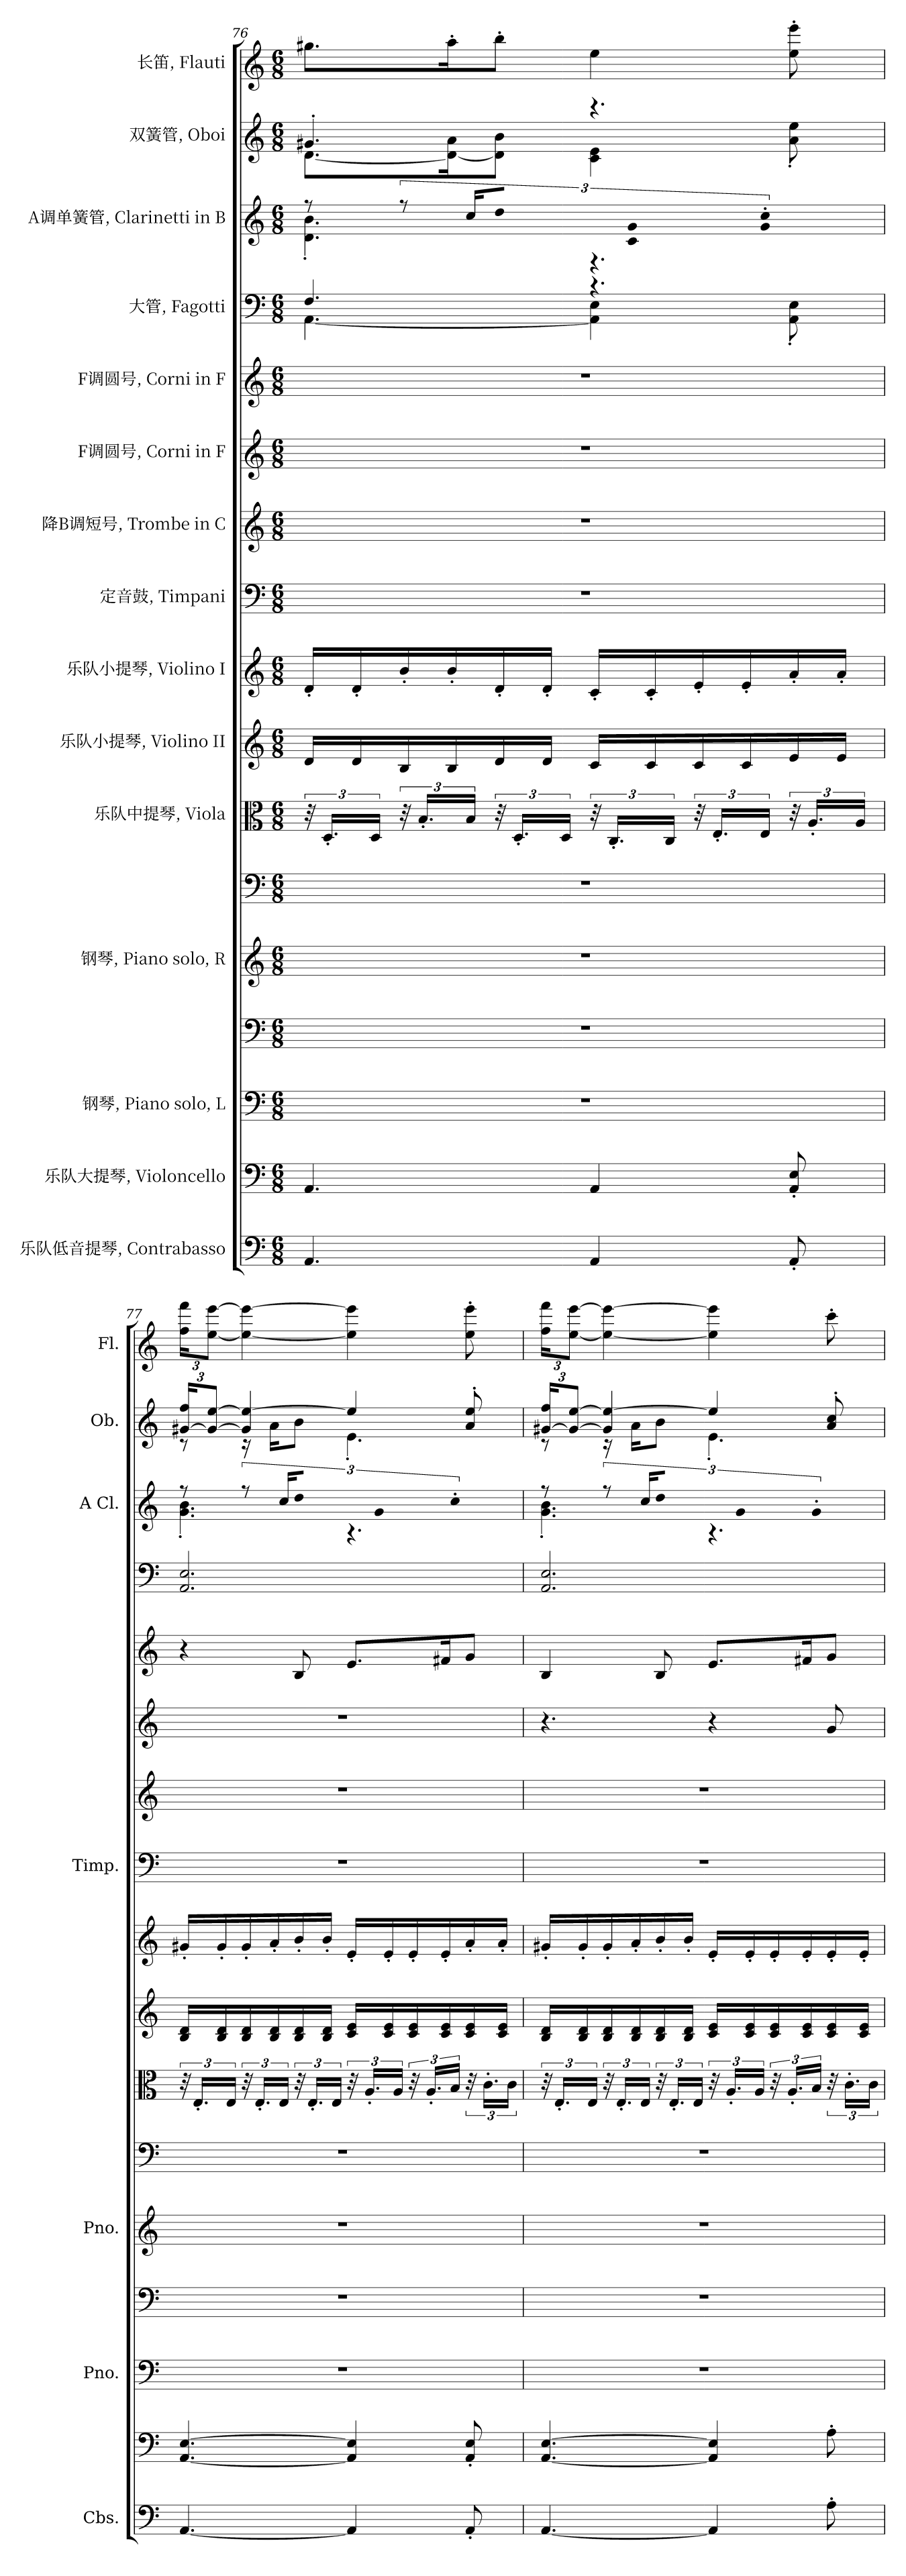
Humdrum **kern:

**kern	**kern	**kern	**kern	**kern	**kern	**kern	**kern	**kern	**kern	**kern	**kern	**kern	**kern	**kern	**kern	**kern
*part15	*part14	*part13	*part13	*part12	*part12	*part11	*part10	*part9	*part8	*part7	*part6	*part5	*part4	*part3	*part2	*part1
*staff17	*staff16	*staff15	*staff14	*staff13	*staff12	*staff11	*staff10	*staff9	*staff8	*staff7	*staff6	*staff5	*staff4	*staff3	*staff2	*staff1
*I"乐队低音提琴, Contrabasso	*I"乐队大提琴, Violoncello	*I"钢琴, Piano solo, L	*	*I"钢琴, Piano solo, R	*	*I"乐队中提琴, Viola	*I"乐队小提琴, Violino II	*I"乐队小提琴, Violino I	*I"定音鼓, Timpani	*I"降B调短号, Trombe in C	*I"F调圆号, Corni in F	*I"F调圆号, Corni in F	*I"大管, Fagotti	*I"A调单簧管, Clarinetti in B	*I"双簧管, Oboi	*I"长笛, Flauti
*I'Cbs.	*	*I'Pno.	*	*I'Pno.	*	*	*	*	*I'Timp.	*	*	*	*	*I'A Cl.	*I'Ob.	*I'Fl.
!!LO:PB:g=z
*clefF4	*clefF4	*clefF4	*clefF4	*clefG2	*clefF4	*clefC3	*clefG2	*clefG2	*clefF4	*clefG2	*clefG2	*clefG2	*clefF4	*clefG2	*clefG2	*clefG2
*ITrd7c12	*	*	*	*	*	*	*	*	*	*ITrd1c2	*ITrd4c7	*ITrd4c7	*	*ITrd1c2	*	*
*k[]	*k[]	*k[]	*k[]	*k[]	*k[]	*k[]	*k[]	*k[]	*k[]	*k[b-e-]	*k[b-]	*k[b-]	*k[]	*k[b-e-]	*k[]	*k[]
*M6/8	*M6/8	*M6/8	*M6/8	*M6/8	*M6/8	*M6/8	*M6/8	*M6/8	*M6/8	*M6/8	*M6/8	*M6/8	*M6/8	*M6/8	*M6/8	*M6/8
*MM139	*MM139	*MM139	*MM139	*MM139	*MM139	*MM139	*MM139	*MM139	*MM139	*MM139	*MM139	*MM139	*MM139	*MM139	*MM139	*MM139
=76	=76	=76	=76	=76	=76	=76	=76	=76	=76	=76	=76	=76	=76	=76	=76	=76
*	*	*	*	*	*	*	*	*	*	*	*	*	*^	*^	*^	*
4.AAA/	4.AA/	2.r	2.r	2.r	2.r	48r	16d/LL	16d'/LL	2.r	2.r	2.r	2.r	4.F/	[4.AA\	8r	4.c\' 4.a\'	4.g#X'/	[8.d\L	8.gg#X\L
.	.	.	.	.	.	24.D'/LL	.	.	.	.	.	.	.	.	.	.	.	.	.
.	.	.	.	.	.	.	16d/	16d'/	.	.	.	.	.	.	.	.	.	.	.
.	.	.	.	.	.	24D/JJ	.	.	.	.	.	.	.	.	.	.	.	.	.
.	.	.	.	.	.	48r	16B/	16b'/	.	.	.	.	.	.	12r	.	.	.	.
.	.	.	.	.	.	24.B'/LL	.	.	.	.	.	.	.	.	.	.	.	.	.
.	.	.	.	.	.	.	16B/	16b'/	.	.	.	.	.	.	.	.	.	16d\_ 16a\K	16aa'\K
.	.	.	.	.	.	24B/JJ	.	.	.	.	.	.	.	.	24b-/KL	.	.	.	.
*	*	*	*	*	*	*	*	*	*	*	*	*	*	*	*	*	*	*	*MM147
.	.	.	.	.	.	48r	16d/	16d'/	.	.	.	.	.	.	8cc/J	.	.	8d\] 8b\J	8bb'\J
.	.	.	.	.	.	24.D'/LL	.	.	.	.	.	.	.	.	.	.	.	.	.
.	.	.	.	.	.	.	16d/JJ	16d'/JJ	.	.	.	.	.	.	.	.	.	.	.
.	.	.	.	.	.	24D/JJ	.	.	.	.	.	.	.	.	.	.	.	.	.
*	*	*	*	*	*	*	*	*	*	*	*	*	*	*	*	*	*	*	*MM141
4AAA/	4AA/	.	.	.	.	48r	16c/LL	16c'/LL	.	.	.	.	4.r	4AA\] 4E\	4B-/ 4f/	4.r	4.r	4c\ 4e\	4ee\
.	.	.	.	.	.	24.C'/LL	.	.	.	.	.	.	.	.	.	.	.	.	.
.	.	.	.	.	.	.	16c/	16c'/	.	.	.	.	.	.	.	.	.	.	.
.	.	.	.	.	.	24C/JJ	.	.	.	.	.	.	.	.	.	.	.	.	.
.	.	.	.	.	.	48r	16c/	16e'/	.	.	.	.	.	.	.	.	.	.	.
.	.	.	.	.	.	24.E'/LL	.	.	.	.	.	.	.	.	.	.	.	.	.
.	.	.	.	.	.	.	16c/	16e'/	.	.	.	.	.	.	.	.	.	.	.
.	.	.	.	.	.	24E/JJ	.	.	.	.	.	.	.	.	.	.	.	.	.
*	*	*	*	*	*	*	*	*	*	*	*	*	*	*	*	*	*	*	*MM149
8AAA'/	8AA/' 8E/'	.	.	.	.	48r	16e/	16a'/	.	.	.	.	.	8AA\' 8E\'	8f/' 8b-/'	.	.	8a\' 8ee\'	8ee\' 8eee\'
.	.	.	.	.	.	24.A'/LL	.	.	.	.	.	.	.	.	.	.	.	.	.
.	.	.	.	.	.	.	16e/JJ	16a'/JJ	.	.	.	.	.	.	.	.	.	.	.
.	.	.	.	.	.	24A/JJ	.	.	.	.	.	.	.	.	.	.	.	.	.
*	*	*	*	*	*	*	*	*	*	*	*	*	*v	*v	*	*	*	*	*
=77	=77	=77	=77	=77	=77	=77	=77	=77	=77	=77	=77	=77	=77	=77	=77	=77	=77	=77
*	*	*	*	*	*	*	*	*	*	*	*	*	*	*	*	*Xbrackettup	*	*Xbrackettup
*	*	*	*	*	*	*	*	*	*	*	*	*	*	*	*	*	*	*MM139
[4.AAA/	[4.AA/ [4.E/	2.r	2.r	2.r	2.r	48r	16B/ 16d/LL	16g#X'/LL	2.r	2.r	2.r	4r	2.AA/ 2.E/	8r	4.f\' 4.a\'	[24g#X/ 24ff/KL	8r	24ff\ 24fff\KL
.	.	.	.	.	.	24.E'/LL	.	.	.	.	.	.	.	.	.	.	.	.
.	.	.	.	.	.	.	.	.	.	.	.	.	.	.	.	12g#/_ [12ee/J	.	[12ee\ [12eee\J
.	.	.	.	.	.	.	16B/ 16d/	16g#'/	.	.	.	.	.	.	.	.	.	.
.	.	.	.	.	.	24E/JJ	.	.	.	.	.	.	.	.	.	.	.	.
*	*	*	*	*	*	*	*	*	*	*	*	*	*	*	*	*	*	*MM144
.	.	.	.	.	.	48r	16B/ 16d/	16g#'/	.	.	.	.	.	12r	.	4g#/] 4ee/_	16r	4ee\_ 4eee\_
.	.	.	.	.	.	24.E'/LL	.	.	.	.	.	.	.	.	.	.	.	.
.	.	.	.	.	.	.	16B/ 16d/	16a'/	.	.	.	.	.	.	.	.	16a\KL	.
.	.	.	.	.	.	24E/JJ	.	.	.	.	.	.	.	24b-/KL	.	.	.	.
.	.	.	.	.	.	48r	16B/ 16d/	16b'/	.	.	.	8E/	.	8cc/J	.	.	8b\J	.
.	.	.	.	.	.	24.E'/LL	.	.	.	.	.	.	.	.	.	.	.	.
.	.	.	.	.	.	.	16B/ 16d/JJ	16b'/JJ	.	.	.	.	.	.	.	.	.	.
.	.	.	.	.	.	24E/JJ	.	.	.	.	.	.	.	.	.	.	.	.
*	*	*	*	*	*	*	*	*	*	*	*	*	*	*	*	*	*	*MM141
4AAA/]	4AA/] 4E/]	.	.	.	.	48r	16c/ 16e/LL	16e'/LL	.	.	.	8.A/L	.	4f/	4.r	4ee/]	4.e'\	4ee\] 4eee\]
.	.	.	.	.	.	24.A'/LL	.	.	.	.	.	.	.	.	.	.	.	.
.	.	.	.	.	.	.	16c/ 16e/	16e'/	.	.	.	.	.	.	.	.	.	.
.	.	.	.	.	.	24A/JJ	.	.	.	.	.	.	.	.	.	.	.	.
.	.	.	.	.	.	48r	16c/ 16e/	16e'/	.	.	.	.	.	.	.	.	.	.
.	.	.	.	.	.	24.A'/LL	.	.	.	.	.	.	.	.	.	.	.	.
.	.	.	.	.	.	.	16c/ 16e/	16e'/	.	.	.	16Bn/K	.	.	.	.	.	.
.	.	.	.	.	.	24B/JJ	.	.	.	.	.	.	.	.	.	.	.	.
*	*	*	*	*	*	*	*	*	*	*	*	*	*	*	*	*	*	*MM149
8AAA'/	8AA/' 8E/'	.	.	.	.	48r	16c/ 16e/	16a'/	.	.	.	8c/J	.	8b-'/	.	8a/' 8ee/'	.	8ee\' 8eee\'
.	.	.	.	.	.	24.c'\LL	.	.	.	.	.	.	.	.	.	.	.	.
.	.	.	.	.	.	.	16c/ 16e/JJ	16a'/JJ	.	.	.	.	.	.	.	.	.	.
.	.	.	.	.	.	24c\JJ	.	.	.	.	.	.	.	.	.	.	.	.
!!LO:PB:g=z
=78	=78	=78	=78	=78	=78	=78	=78	=78	=78	=78	=78	=78	=78	=78	=78	=78	=78	=78
*	*	*	*	*	*	*	*	*	*	*	*	*	*	*	*	*	*	*MM139
[4.AAA/	[4.AA/ [4.E/	2.r	2.r	2.r	2.r	48r	16B/ 16d/LL	16g#X'/LL	2.r	2.r	4.r	4E/	2.AA/ 2.E/	8r	4.f\' 4.a\'	[24g#X/ 24ff/KL	8r	24ff\ 24fff\KL
.	.	.	.	.	.	24.E'/LL	.	.	.	.	.	.	.	.	.	.	.	.
.	.	.	.	.	.	.	.	.	.	.	.	.	.	.	.	12g#/_ [12ee/J	.	[12ee\ [12eee\J
.	.	.	.	.	.	.	16B/ 16d/	16g#'/	.	.	.	.	.	.	.	.	.	.
.	.	.	.	.	.	24E/JJ	.	.	.	.	.	.	.	.	.	.	.	.
*	*	*	*	*	*	*	*	*	*	*	*	*	*	*	*	*	*	*MM144
.	.	.	.	.	.	48r	16B/ 16d/	16g#'/	.	.	.	.	.	12r	.	4g#/] 4ee/_	16r	4ee\_ 4eee\_
.	.	.	.	.	.	24.E'/LL	.	.	.	.	.	.	.	.	.	.	.	.
.	.	.	.	.	.	.	16B/ 16d/	16a'/	.	.	.	.	.	.	.	.	16a\KL	.
.	.	.	.	.	.	24E/JJ	.	.	.	.	.	.	.	24b-/KL	.	.	.	.
.	.	.	.	.	.	48r	16B/ 16d/	16b'/	.	.	.	8E/	.	8cc/J	.	.	8b\J	.
.	.	.	.	.	.	24.E'/LL	.	.	.	.	.	.	.	.	.	.	.	.
.	.	.	.	.	.	.	16B/ 16d/JJ	16b'/JJ	.	.	.	.	.	.	.	.	.	.
.	.	.	.	.	.	24E/JJ	.	.	.	.	.	.	.	.	.	.	.	.
*	*	*	*	*	*	*	*	*	*	*	*	*	*	*	*	*	*	*MM141
4AAA/]	4AA/] 4E/]	.	.	.	.	48r	16c/ 16e/LL	16e'/LL	.	.	4r	8.A/L	.	4f/	4.r	4ee/]	4.e'\	4ee\] 4eee\]
.	.	.	.	.	.	24.A'/LL	.	.	.	.	.	.	.	.	.	.	.	.
.	.	.	.	.	.	.	16c/ 16e/	16e'/	.	.	.	.	.	.	.	.	.	.
.	.	.	.	.	.	24A/JJ	.	.	.	.	.	.	.	.	.	.	.	.
.	.	.	.	.	.	48r	16c/ 16e/	16e'/	.	.	.	.	.	.	.	.	.	.
.	.	.	.	.	.	24.A'/LL	.	.	.	.	.	.	.	.	.	.	.	.
.	.	.	.	.	.	.	16c/ 16e/	16e'/	.	.	.	16Bn/K	.	.	.	.	.	.
.	.	.	.	.	.	24B/JJ	.	.	.	.	.	.	.	.	.	.	.	.
*	*	*	*	*	*	*	*	*	*	*	*	*	*	*	*	*	*	*MM149
8AA'\	8A'\	.	.	.	.	48r	16c/ 16e/	16e'/	.	.	8c/	8c/J	.	8f'/	.	8a/' 8cc/'	.	8ccc'\
.	.	.	.	.	.	24.c'\LL	.	.	.	.	.	.	.	.	.	.	.	.
.	.	.	.	.	.	.	16c/ 16e/JJ	16e'/JJ	.	.	.	.	.	.	.	.	.	.
.	.	.	.	.	.	24c\JJ	.	.	.	.	.	.	.	.	.	.	.	.
*	*	*	*	*	*	*	*	*	*	*	*	*	*	*v	*v	*	*	*
*	*	*	*	*	*	*	*	*	*	*	*	*	*	*	*v	*v	*
=	=	=	=	=	=	=	=	=	=	=	=	=	=	=	=	=
*-	*-	*-	*-	*-	*-	*-	*-	*-	*-	*-	*-	*-	*-	*-	*-	*-
